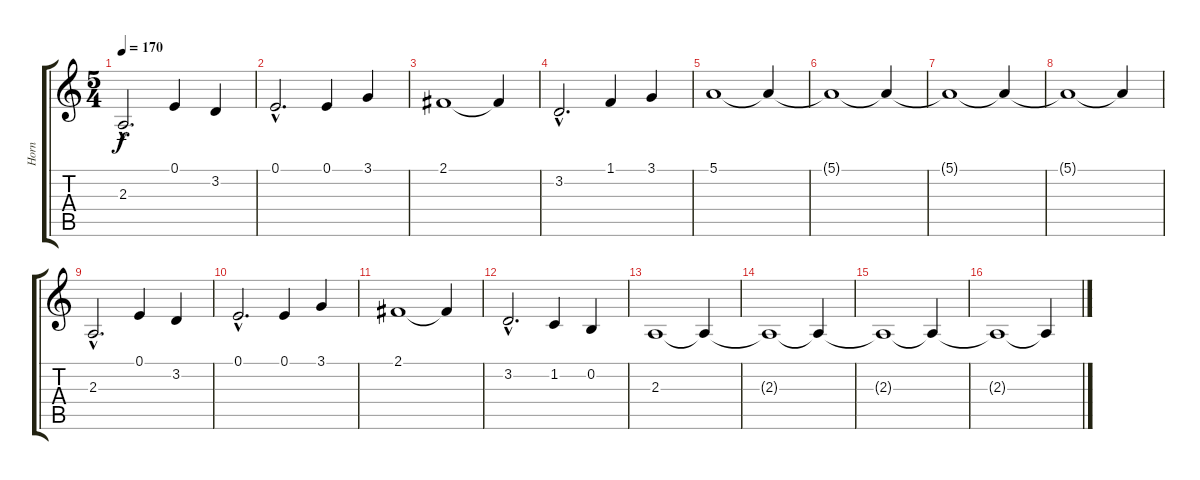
\track ("Horn" "Horn") {instrument frenchhorn}
\staff {score tabs}
\tuning (E4 B3 G3 D3 A2 E2) {hide}
\ts (5 4)
\tempo 170
\clef g2
\ks c
2.3{hac}.2{d dy f} 0.1.4 3.2.4 |
0.1{hac}.2{d} 0.1.4 3.1.4 |
2.1.1 2.1{t}.4 |
3.2{hac}.2{d} 1.1.4 3.1.4 |
5.1.1 5.1{t}.4 |
5.1{t}.1 5.1{t}.4 |
5.1{t}.1 5.1{t}.4 |
5.1{t}.1 5.1{t}.4 |
2.3{hac}.2{d} 0.1.4 3.2.4 |
0.1{hac}.2{d} 0.1.4 3.1.4 |
2.1.1 2.1{t}.4 |
3.2{hac}.2{d} 1.2.4 0.2.4 |
2.3.1 2.3{t}.4 |
2.3{t}.1 2.3{t}.4 |
2.3{t}.1 2.3{t}.4 |
2.3{t}.1 2.3{t}.4
